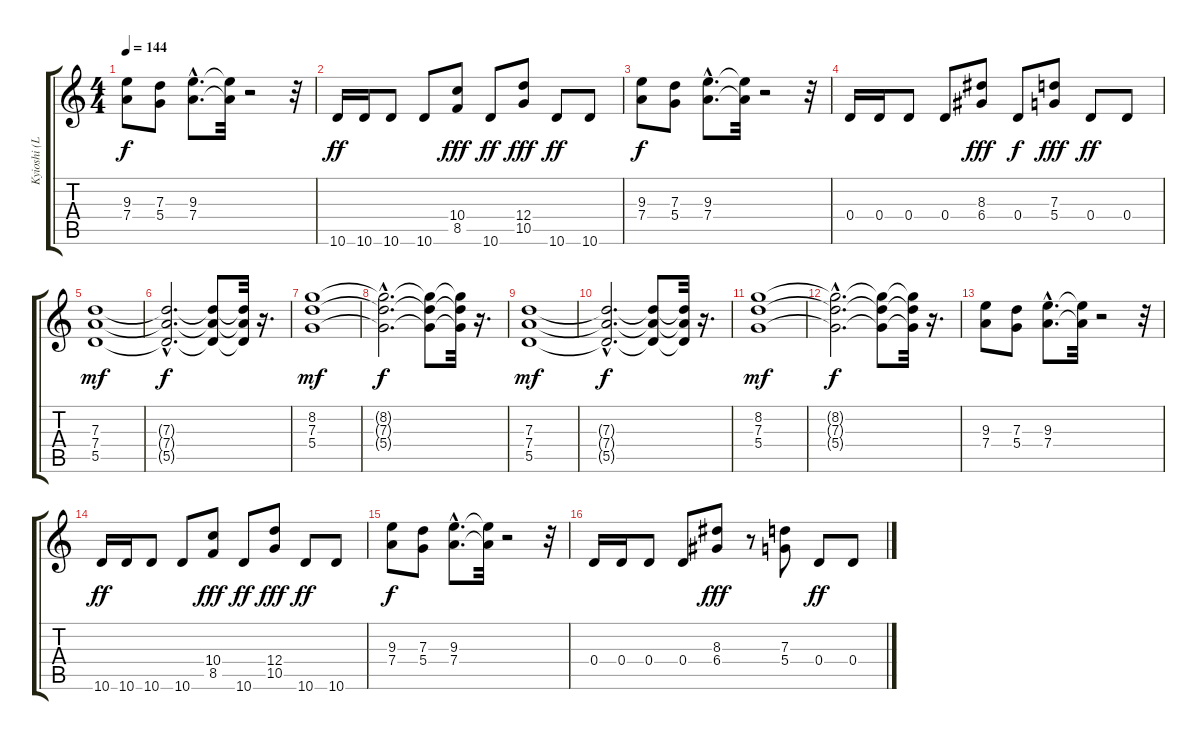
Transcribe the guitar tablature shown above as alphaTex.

\track ("Kyioshi (Lead Guitars)" "Kyioshi (L") {instrument distortionguitar}
\staff {score tabs}
\tuning (E4 B3 G3 D3 A2 E2) {hide}
\ts (4 4)
\tempo 144
\clef g2
\ks c
(9.3 7.4).8{dy f} (7.3 5.4).8 (9.3{hac} 7.4{hac}).8{d} (9.3{t} 7.4{t}).32 r.2 r.32 |
10.6.16{dy ff} 10.6.16 10.6.8 10.6.8 (10.4 8.5).8{dy fff} 10.6.8{dy ff} (12.4 10.5).8{dy fff} 10.6.8{dy ff} 10.6.8 |
(9.3 7.4).8{dy f} (7.3 5.4).8 (9.3{hac} 7.4{hac}).8{d} (9.3{t} 7.4{t}).32 r.2 r.32 |
0.4.16 0.4.16 0.4.8 0.4.8 (8.3 6.4).8{dy fff} 0.4.8{dy f} (7.3 5.4).8{dy fff} 0.4.8{dy ff} 0.4.8 |
(7.3 7.4 5.5).1{dy mf} |
(7.3{hac t} 7.4{hac t} 5.5{hac t}).2{d dy f} (7.3{t} 7.4{t} 5.5{t}).8 (7.3{t} 7.4{t} 5.5{t}).32 r.16{d} |
(8.2 7.3 5.4).1{dy mf} |
(8.2{hac t} 7.3{hac t} 5.4{hac t}).2{d dy f} (8.2{t} 7.3{t} 5.4{t}).8 (8.2{t} 7.3{t} 5.4{t}).32 r.16{d} |
(7.3 7.4 5.5).1{dy mf} |
(7.3{hac t} 7.4{hac t} 5.5{hac t}).2{d dy f} (7.3{t} 7.4{t} 5.5{t}).8 (7.3{t} 7.4{t} 5.5{t}).32 r.16{d} |
(8.2 7.3 5.4).1{dy mf} |
(8.2{hac t} 7.3{hac t} 5.4{hac t}).2{d dy f} (8.2{t} 7.3{t} 5.4{t}).8 (8.2{t} 7.3{t} 5.4{t}).32 r.16{d} |
(9.3 7.4).8 (7.3 5.4).8 (9.3{hac} 7.4{hac}).8{d} (9.3{t} 7.4{t}).32 r.2 r.32 |
10.6.16{dy ff} 10.6.16 10.6.8 10.6.8 (10.4 8.5).8{dy fff} 10.6.8{dy ff} (12.4 10.5).8{dy fff} 10.6.8{dy ff} 10.6.8 |
(9.3 7.4).8{dy f} (7.3 5.4).8 (9.3{hac} 7.4{hac}).8{d} (9.3{t} 7.4{t}).32 r.2 r.32 |
0.4.16 0.4.16 0.4.8 0.4.8 (8.3 6.4).8{dy fff} r.8 (7.3 5.4).8 0.4.8{dy ff} 0.4.8
